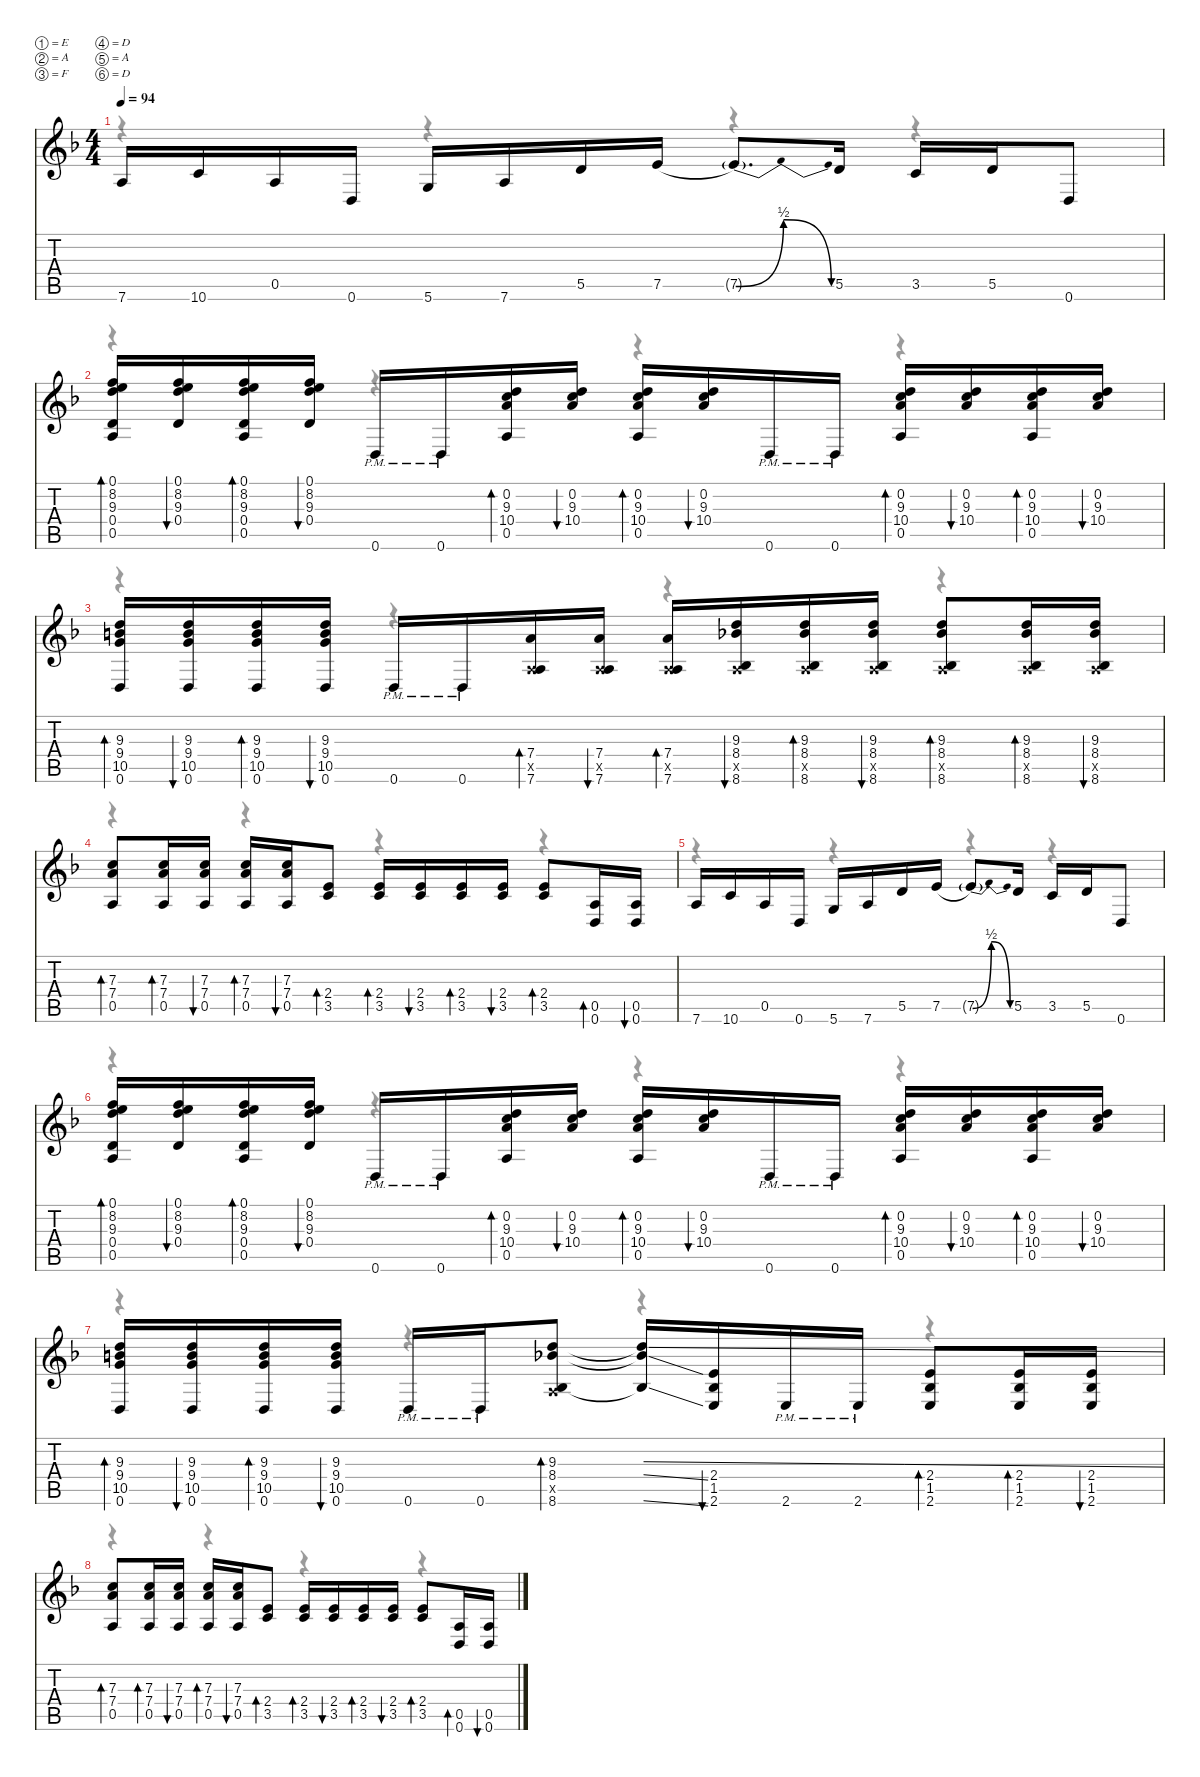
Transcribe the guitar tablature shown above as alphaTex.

\defaultSystemsLayout 4
\hideDynamics
\bracketExtendMode nobrackets
\singleTrackTrackNamePolicy hidden
\multiTrackTrackNamePolicy hidden
\otherSystemsTrackNameOrientation horizontal
\track ("P. Lindgren" "dist.guit.") {instrument distortionguitar}
\staff {score tabs}
\tuning (E4 A3 F3 D3 A2 D2)
\voice
\ts (4 4)
\tempo 94
\clef g2
\ks dminor
7.6{acc forcenatural}.16{dy ff beam Up} 10.6{acc forcenatural}.16{beam Up} 0.5{acc forcenatural}.16{beam Up} 0.6{acc forcenatural}.16{beam Up} 5.6{acc forcenatural}.16{beam Up} 7.6{acc forcenatural}.16{beam Up} 5.5{acc forcenatural}.16{beam Up} 7.5{be (hold 0 0 60 0) acc forcenatural}.16{beam Up} 7.5{be (bendrelease 0 0 30 2 30 2 60 0) t acc forcenatural}.8{d beam Up} 5.5{acc forcenatural}.16{beam Up} 3.5{acc forcenatural}.16{beam Up} 5.5{acc forcenatural}.16{beam Up} 0.6{acc forcenatural}.8{beam Up} |
(0.1{acc forcenatural} 8.2{acc forcenatural} 9.3{acc forcenatural} 0.4{acc forcenatural} 0.5{acc forcenatural}).16{bd 30 dy f beam Up} (0.1{acc forcenatural} 8.2{acc forcenatural} 9.3{acc forcenatural} 0.4{acc forcenatural}).16{bu 30 beam Up} (0.1{acc forcenatural} 8.2{acc forcenatural} 9.3{acc forcenatural} 0.4{acc forcenatural} 0.5{acc forcenatural}).16{bd 30 beam Up} (0.1{acc forcenatural} 8.2{acc forcenatural} 9.3{acc forcenatural} 0.4{acc forcenatural}).16{bu 30 beam Up} 0.6{pm acc forcenatural}.16{dy fff beam Up} 0.6{pm acc forcenatural}.16{beam Up} (0.2{acc forcenatural} 9.3{acc forcenatural} 10.4{acc forcenatural} 0.5{acc forcenatural}).16{bd 30 dy f beam Up} (0.2{acc forcenatural} 9.3{acc forcenatural} 10.4{acc forcenatural}).16{bu 30 beam Up} (0.2{acc forcenatural} 9.3{acc forcenatural} 10.4{acc forcenatural} 0.5{acc forcenatural}).16{bd 30 beam Up} (0.2{acc forcenatural} 9.3{acc forcenatural} 10.4{acc forcenatural}).16{bu 30 beam Up} 0.6{pm acc forcenatural}.16{dy fff beam Up} 0.6{pm acc forcenatural}.16{beam Up} (0.2{acc forcenatural} 9.3{acc forcenatural} 10.4{acc forcenatural} 0.5{acc forcenatural}).16{bd 30 dy f beam Up} (0.2{acc forcenatural} 9.3{acc forcenatural} 10.4{acc forcenatural}).16{bu 30 beam Up} (0.2{acc forcenatural} 9.3{acc forcenatural} 10.4{acc forcenatural} 0.5{acc forcenatural}).16{bd 30 beam Up} (0.2{acc forcenatural} 9.3{acc forcenatural} 10.4{acc forcenatural}).16{bu 30 beam Up} |
(9.3{acc forcenatural} 9.4{acc forcenatural} 10.5{acc forcenatural} 0.6{acc forcenatural}).16{bd 30 beam Up} (9.3{acc forcenatural} 9.4{acc forcenatural} 10.5{acc forcenatural} 0.6{acc forcenatural}).16{bu 30 beam Up} (9.3{acc forcenatural} 9.4{acc forcenatural} 10.5{acc forcenatural} 0.6{acc forcenatural}).16{bd 30 beam Up} (9.3{acc forcenatural} 9.4{acc forcenatural} 10.5{acc forcenatural} 0.6{acc forcenatural}).16{bu 30 beam Up} 0.6{pm acc forcenatural}.16{dy fff beam Up} 0.6{pm acc forcenatural}.16{beam Up} (7.4{acc forcenatural} 0.5{x acc forcenatural} 7.6{acc forcenatural}).16{bd 30 dy ff beam Up} (7.4{acc forcenatural} 0.5{x acc forcenatural} 7.6{acc forcenatural}).16{bu 30 beam Up} (7.4{acc forcenatural} 0.5{x acc forcenatural} 7.6{acc forcenatural}).16{bd 30 beam Up} (9.3{acc forcenatural} 8.4{acc b} 0.5{x acc forcenatural} 8.6{acc b}).16{bu 30 dy f beam Up} (9.3{acc forcenatural} 8.4{acc b} 0.5{x acc forcenatural} 8.6{acc b}).16{bd 30 beam Up} (9.3{acc forcenatural} 8.4{acc b} 0.5{x acc forcenatural} 8.6{acc b}).16{bu 30 beam Up} (9.3{acc forcenatural} 8.4{acc b} 0.5{x acc forcenatural} 8.6{acc b}).8{bd 30 beam Up} (9.3{acc forcenatural} 8.4{acc b} 0.5{x acc forcenatural} 8.6{acc b}).16{bd 30 beam Up} (9.3{acc forcenatural} 8.4{acc b} 0.5{x acc forcenatural} 8.6{acc b}).16{bu 30 beam Up} |
(7.3{acc forcenatural} 7.4{acc forcenatural} 0.5{acc forcenatural}).8{bd 30 beam Up} (7.3{acc forcenatural} 7.4{acc forcenatural} 0.5{acc forcenatural}).16{bd 30 beam Up} (7.3{acc forcenatural} 7.4{acc forcenatural} 0.5{acc forcenatural}).16{bu 30 beam Up} (7.3{acc forcenatural} 7.4{acc forcenatural} 0.5{acc forcenatural}).16{bd 30 beam Up} (7.3{acc forcenatural} 7.4{acc forcenatural} 0.5{acc forcenatural}).16{bu 30 beam Up} (2.4{acc forcenatural} 3.5{acc forcenatural}).8{bd 30 dy ff beam Up} (2.4{acc forcenatural} 3.5{acc forcenatural}).16{bd 30 beam Up} (2.4{acc forcenatural} 3.5{acc forcenatural}).16{bu 30 beam Up} (2.4{acc forcenatural} 3.5{acc forcenatural}).16{bd 30 beam Up} (2.4{acc forcenatural} 3.5{acc forcenatural}).16{bu 30 beam Up} (2.4{acc forcenatural} 3.5{acc forcenatural}).8{bd 30 beam Up} (0.5{acc forcenatural} 0.6{acc forcenatural}).16{bd 30 dy f beam Up} (0.5{acc forcenatural} 0.6{acc forcenatural}).16{bu 30 beam Up} |
7.6{acc forcenatural}.16{dy ff beam Up} 10.6{acc forcenatural}.16{beam Up} 0.5{acc forcenatural}.16{beam Up} 0.6{acc forcenatural}.16{beam Up} 5.6{acc forcenatural}.16{beam Up} 7.6{acc forcenatural}.16{beam Up} 5.5{acc forcenatural}.16{beam Up} 7.5{be (hold 0 0 60 0) acc forcenatural}.16{beam Up} 7.5{be (bendrelease 0 0 30 2 30 2 60 0) t acc forcenatural}.8{d beam Up} 5.5{acc forcenatural}.16{beam Up} 3.5{acc forcenatural}.16{beam Up} 5.5{acc forcenatural}.16{beam Up} 0.6{acc forcenatural}.8{beam Up} |
(0.1{acc forcenatural} 8.2{acc forcenatural} 9.3{acc forcenatural} 0.4{acc forcenatural} 0.5{acc forcenatural}).16{bd 30 dy f beam Up} (0.1{acc forcenatural} 8.2{acc forcenatural} 9.3{acc forcenatural} 0.4{acc forcenatural}).16{bu 30 beam Up} (0.1{acc forcenatural} 8.2{acc forcenatural} 9.3{acc forcenatural} 0.4{acc forcenatural} 0.5{acc forcenatural}).16{bd 30 beam Up} (0.1{acc forcenatural} 8.2{acc forcenatural} 9.3{acc forcenatural} 0.4{acc forcenatural}).16{bu 30 beam Up} 0.6{pm acc forcenatural}.16{dy fff beam Up} 0.6{pm acc forcenatural}.16{beam Up} (0.2{acc forcenatural} 9.3{acc forcenatural} 10.4{acc forcenatural} 0.5{acc forcenatural}).16{bd 30 dy f beam Up} (0.2{acc forcenatural} 9.3{acc forcenatural} 10.4{acc forcenatural}).16{bu 30 beam Up} (0.2{acc forcenatural} 9.3{acc forcenatural} 10.4{acc forcenatural} 0.5{acc forcenatural}).16{bd 30 beam Up} (0.2{acc forcenatural} 9.3{acc forcenatural} 10.4{acc forcenatural}).16{bu 30 beam Up} 0.6{pm acc forcenatural}.16{dy fff beam Up} 0.6{pm acc forcenatural}.16{beam Up} (0.2{acc forcenatural} 9.3{acc forcenatural} 10.4{acc forcenatural} 0.5{acc forcenatural}).16{bd 30 dy f beam Up} (0.2{acc forcenatural} 9.3{acc forcenatural} 10.4{acc forcenatural}).16{bu 30 beam Up} (0.2{acc forcenatural} 9.3{acc forcenatural} 10.4{acc forcenatural} 0.5{acc forcenatural}).16{bd 30 beam Up} (0.2{acc forcenatural} 9.3{acc forcenatural} 10.4{acc forcenatural}).16{bu 30 beam Up} |
(9.3{acc forcenatural} 9.4{acc forcenatural} 10.5{acc forcenatural} 0.6{acc forcenatural}).16{bd 30 beam Up} (9.3{acc forcenatural} 9.4{acc forcenatural} 10.5{acc forcenatural} 0.6{acc forcenatural}).16{bu 30 beam Up} (9.3{acc forcenatural} 9.4{acc forcenatural} 10.5{acc forcenatural} 0.6{acc forcenatural}).16{bd 30 beam Up} (9.3{acc forcenatural} 9.4{acc forcenatural} 10.5{acc forcenatural} 0.6{acc forcenatural}).16{bu 30 beam Up} 0.6{pm acc forcenatural}.16{dy fff beam Up} 0.6{pm acc forcenatural}.16{beam Up} (9.3{acc forcenatural} 8.4{acc b} 0.5{x acc forcenatural} 8.6{acc b}).8{bd 30 dy f beam Up} (9.3{ss t acc forcenatural} 8.4{ss t acc b} 8.6{ss t acc b}).16{beam Up} (2.4{acc forcenatural} 1.5{acc b} 2.6{acc forcenatural}).16{bu 30 dy ff beam Up} 2.6{pm acc forcenatural}.16{dy fff beam Up} 2.6{pm acc forcenatural}.16{beam Up} (2.4{acc forcenatural} 1.5{acc b} 2.6{acc forcenatural}).8{bd 30 dy ff beam Up} (2.4{acc forcenatural} 1.5{acc b} 2.6{acc forcenatural}).16{bd 30 beam Up} (2.4{acc forcenatural} 1.5{acc b} 2.6{acc forcenatural}).16{bu 60 beam Up} |
(7.3{acc forcenatural} 7.4{acc forcenatural} 0.5{acc forcenatural}).8{bd 30 dy f beam Up} (7.3{acc forcenatural} 7.4{acc forcenatural} 0.5{acc forcenatural}).16{bd 30 beam Up} (7.3{acc forcenatural} 7.4{acc forcenatural} 0.5{acc forcenatural}).16{bu 30 beam Up} (7.3{acc forcenatural} 7.4{acc forcenatural} 0.5{acc forcenatural}).16{bd 30 beam Up} (7.3{acc forcenatural} 7.4{acc forcenatural} 0.5{acc forcenatural}).16{bu 30 beam Up} (2.4{acc forcenatural} 3.5{acc forcenatural}).8{bd 30 dy ff beam Up} (2.4{acc forcenatural} 3.5{acc forcenatural}).16{bd 30 beam Up} (2.4{acc forcenatural} 3.5{acc forcenatural}).16{bu 30 beam Up} (2.4{acc forcenatural} 3.5{acc forcenatural}).16{bd 30 beam Up} (2.4{acc forcenatural} 3.5{acc forcenatural}).16{bu 30 beam Up} (2.4{acc forcenatural} 3.5{acc forcenatural}).8{bd 30 beam Up} (0.5{acc forcenatural} 0.6{acc forcenatural}).16{bd 30 dy f beam Up} (0.5{acc forcenatural} 0.6{acc forcenatural}).16{bu 30 beam Up}
\voice
\clef g2
\ottava regular
\simile none
\ks dminor
r.4{dy mf beam Down} r.4{beam Down} r.4{beam Down} r.4{beam Down} |
r.4{beam Down} r.4{beam Down} r.4{beam Down} r.4{beam Down} |
r.4{beam Down} r.4{beam Down} r.4{beam Down} r.4{beam Down} |
r.4{beam Down} r.4{beam Down} r.4{beam Down} r.4{beam Down} |
r.4{beam Down} r.4{beam Down} r.4{beam Down} r.4{beam Down} |
r.4{beam Down} r.4{beam Down} r.4{beam Down} r.4{beam Down} |
r.4{beam Down} r.4{beam Down} r.4{beam Down} r.4{beam Down} |
r.4{beam Down} r.4{beam Down} r.4{beam Down} r.4{beam Down}
